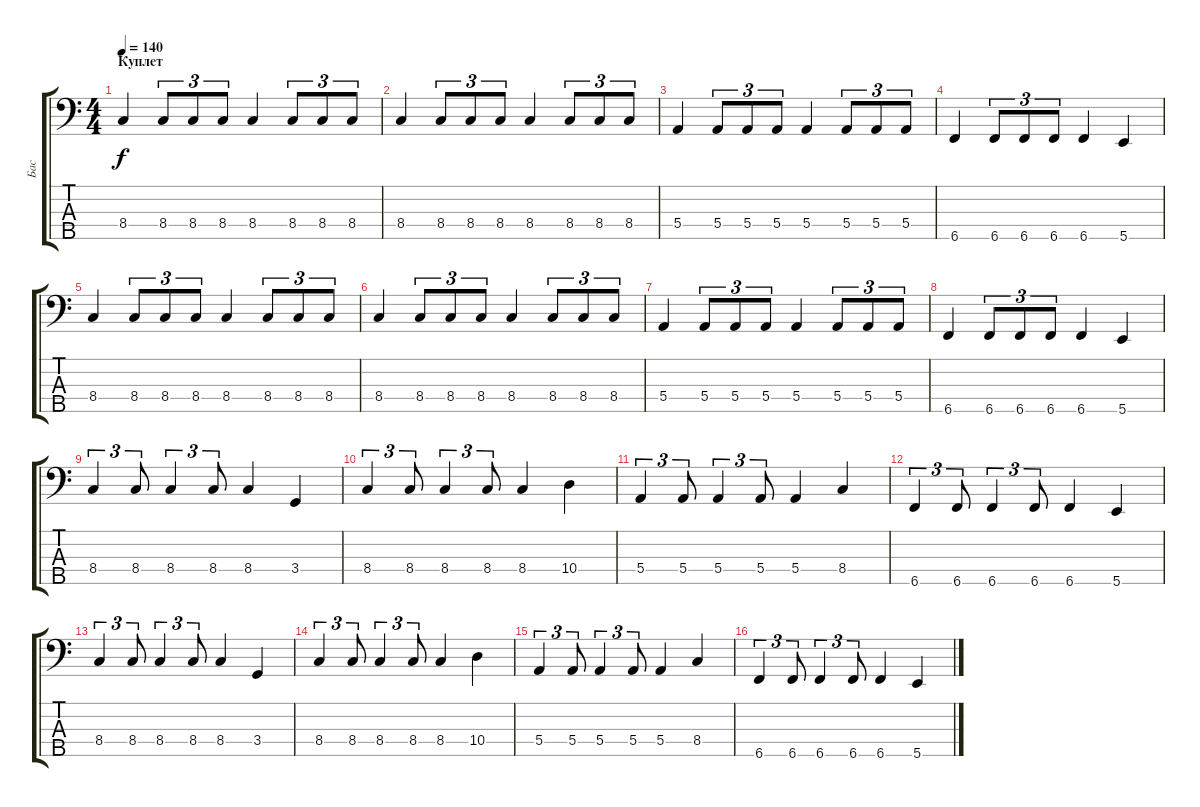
\track ("Бас" "Бас") {instrument electricbasspick}
\staff {score tabs}
\tuning (G2 D2 A1 E1 B0) {hide}
\ts (4 4)
\section ("" "Куплет")
\tempo 140
\clef f4
\ks c
8.4.4{dy f} 8.4.8{tu (3 2)} 8.4.8{tu (3 2)} 8.4.8{tu (3 2)} 8.4.4 8.4.8{tu (3 2)} 8.4.8{tu (3 2)} 8.4.8{tu (3 2)} |
8.4.4 8.4.8{tu (3 2)} 8.4.8{tu (3 2)} 8.4.8{tu (3 2)} 8.4.4 8.4.8{tu (3 2)} 8.4.8{tu (3 2)} 8.4.8{tu (3 2)} |
5.4.4 5.4.8{tu (3 2)} 5.4.8{tu (3 2)} 5.4.8{tu (3 2)} 5.4.4 5.4.8{tu (3 2)} 5.4.8{tu (3 2)} 5.4.8{tu (3 2)} |
6.5.4 6.5.8{tu (3 2)} 6.5.8{tu (3 2)} 6.5.8{tu (3 2)} 6.5.4 5.5.4 |
8.4.4 8.4.8{tu (3 2)} 8.4.8{tu (3 2)} 8.4.8{tu (3 2)} 8.4.4 8.4.8{tu (3 2)} 8.4.8{tu (3 2)} 8.4.8{tu (3 2)} |
8.4.4 8.4.8{tu (3 2)} 8.4.8{tu (3 2)} 8.4.8{tu (3 2)} 8.4.4 8.4.8{tu (3 2)} 8.4.8{tu (3 2)} 8.4.8{tu (3 2)} |
5.4.4 5.4.8{tu (3 2)} 5.4.8{tu (3 2)} 5.4.8{tu (3 2)} 5.4.4 5.4.8{tu (3 2)} 5.4.8{tu (3 2)} 5.4.8{tu (3 2)} |
6.5.4 6.5.8{tu (3 2)} 6.5.8{tu (3 2)} 6.5.8{tu (3 2)} 6.5.4 5.5.4 |
8.4.4{tu (3 2)} 8.4.8{tu (3 2)} 8.4.4{tu (3 2)} 8.4.8{tu (3 2)} 8.4.4 3.4.4 |
8.4.4{tu (3 2)} 8.4.8{tu (3 2)} 8.4.4{tu (3 2)} 8.4.8{tu (3 2)} 8.4.4 10.4.4 |
5.4.4{tu (3 2)} 5.4.8{tu (3 2)} 5.4.4{tu (3 2)} 5.4.8{tu (3 2)} 5.4.4 8.4.4 |
6.5.4{tu (3 2)} 6.5.8{tu (3 2)} 6.5.4{tu (3 2)} 6.5.8{tu (3 2)} 6.5.4 5.5.4 |
8.4.4{tu (3 2)} 8.4.8{tu (3 2)} 8.4.4{tu (3 2)} 8.4.8{tu (3 2)} 8.4.4 3.4.4 |
8.4.4{tu (3 2)} 8.4.8{tu (3 2)} 8.4.4{tu (3 2)} 8.4.8{tu (3 2)} 8.4.4 10.4.4 |
5.4.4{tu (3 2)} 5.4.8{tu (3 2)} 5.4.4{tu (3 2)} 5.4.8{tu (3 2)} 5.4.4 8.4.4 |
6.5.4{tu (3 2)} 6.5.8{tu (3 2)} 6.5.4{tu (3 2)} 6.5.8{tu (3 2)} 6.5.4 5.5.4
